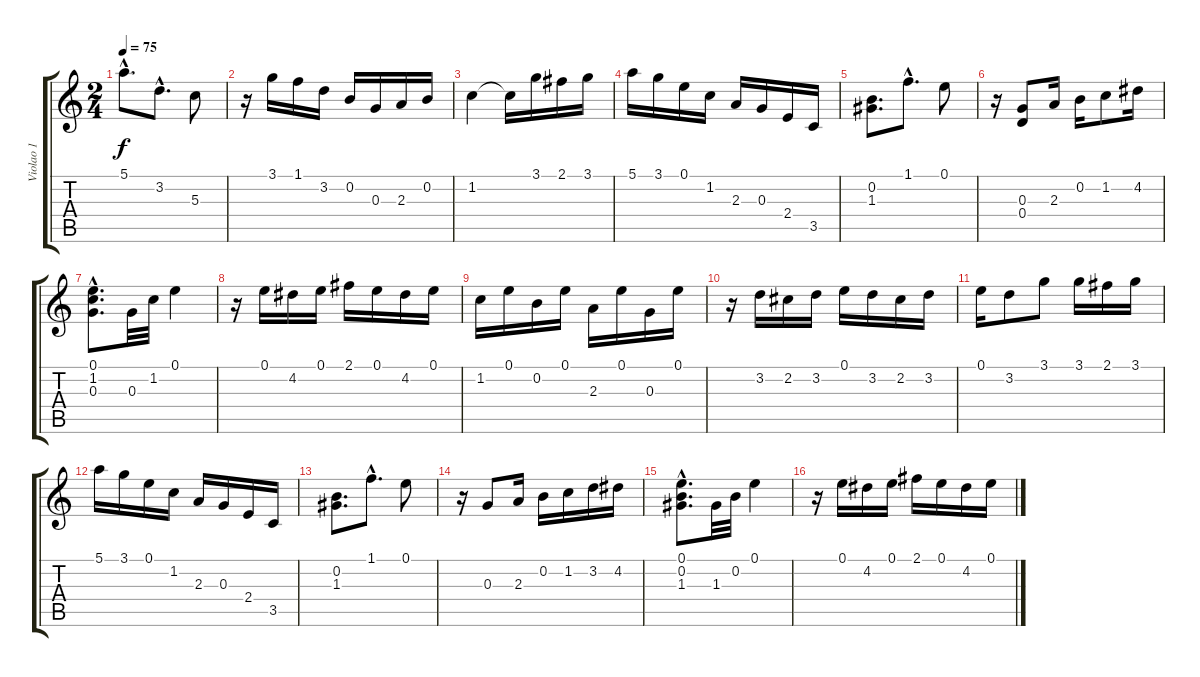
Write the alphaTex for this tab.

\track ("Violao 1" "Violao 1") {instrument acousticguitarnylon}
\staff {score tabs}
\tuning (E4 B3 G3 D3 A2 E2) {hide}
\ts (2 4)
\tempo 75
\clef g2
\ks c
5.1{hac}.8{d dy f} 3.2{hac}.8{d} 5.3.8 |
r.16 3.1.16 1.1.16 3.2.16 0.2.16 0.3.16 2.3.16 0.2.16 |
1.2.4 1.2{t}.16 3.1.16 2.1.16 3.1.16 |
5.1.16 3.1.16 0.1.16 1.2.16 2.3.16 0.3.16 2.4.16 3.5.16 |
(0.2 1.3).8{d} 1.1{hac}.8{d} 0.1.8 |
r.16 (0.3 0.4).8 2.3.16 0.2.16 1.2.8 4.2.16 |
(0.1{hac} 1.2{hac} 0.3{hac}).8{d} 0.3.32 1.2.32 0.1.4 |
r.16 0.1.16 4.2.16 0.1.16 2.1.16 0.1.16 4.2.16 0.1.16 |
1.2.16 0.1.16 0.2.16 0.1.16 2.3.16 0.1.16 0.3.16 0.1.16 |
r.16 3.2.16 2.2.16 3.2.16 0.1.16 3.2.16 2.2.16 3.2.16 |
0.1.16 3.2.8 3.1.8 3.1.16 2.1.16 3.1.16 |
5.1.16 3.1.16 0.1.16 1.2.16 2.3.16 0.3.16 2.4.16 3.5.16 |
(0.2 1.3).8{d} 1.1{hac}.8{d} 0.1.8 |
r.16 0.3.8 2.3.16 0.2.16 1.2.16 3.2.16 4.2.16 |
(0.1{hac} 0.2{hac} 1.3{hac}).8{d} 1.3.32 0.2.32 0.1.4 |
r.16 0.1.16 4.2.16 0.1.16 2.1.16 0.1.16 4.2.16 0.1.16
